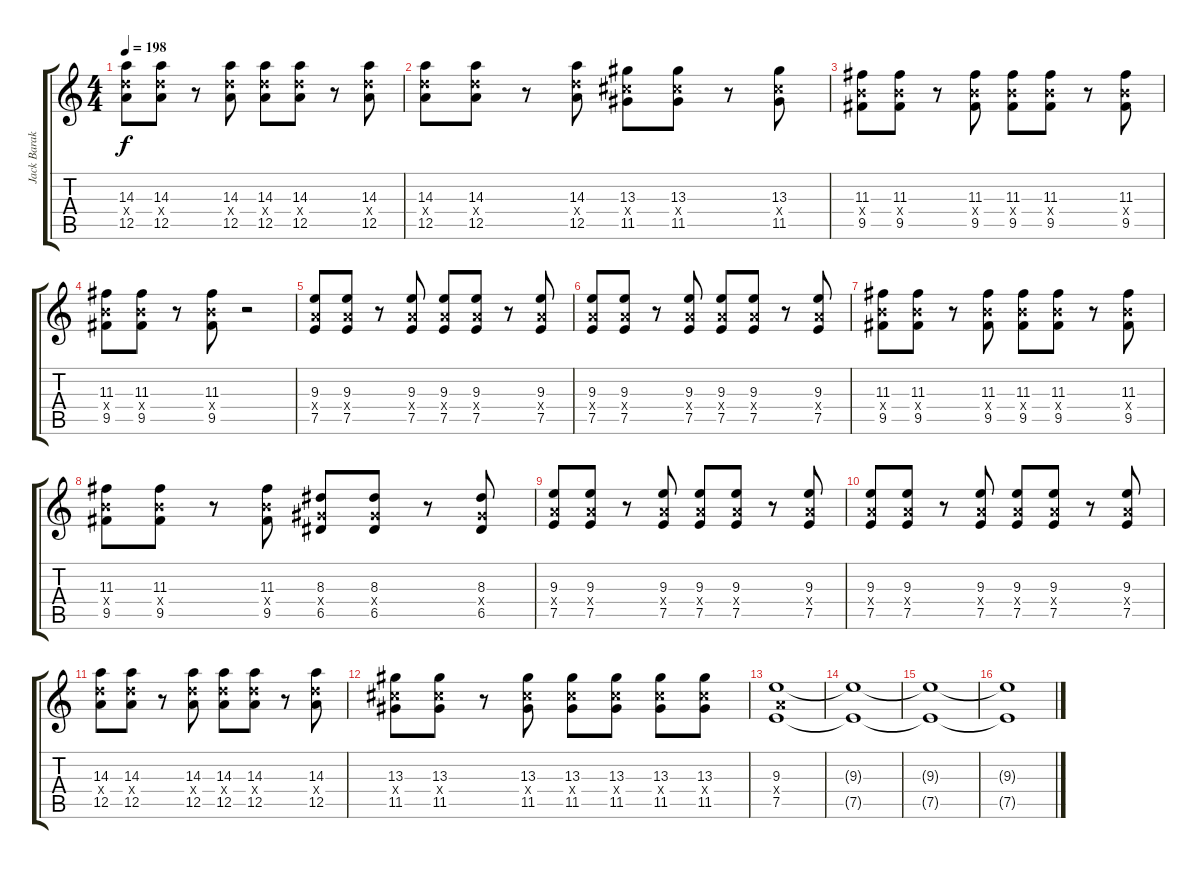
\track ("Jack Barakat (Lead  Guitar)" "Jack Barak") {instrument distortionguitar}
\staff {score tabs}
\tuning (E4 B3 G3 D3 A2 E2) {hide}
\ts (4 4)
\tempo 198
\clef g2
\ks c
(14.3 12.4{x} 12.5).8{dy f} (14.3 12.4{x} 12.5).8 r.8 (14.3 12.4{x} 12.5).8 (14.3 12.4{x} 12.5).8 (14.3 12.4{x} 12.5).8 r.8 (14.3 12.4{x} 12.5).8 |
(14.3 12.4{x} 12.5).8 (14.3 12.4{x} 12.5).8 r.8 (14.3 12.4{x} 12.5).8 (13.3 11.4{x} 11.5).8 (13.3 11.4{x} 11.5).8 r.8 (13.3 11.4{x} 11.5).8 |
(11.3 9.4{x} 9.5).8 (11.3 9.4{x} 9.5).8 r.8 (11.3 9.4{x} 9.5).8 (11.3 9.4{x} 9.5).8 (11.3 9.4{x} 9.5).8 r.8 (11.3 9.4{x} 9.5).8 |
(11.3 9.4{x} 9.5).8 (11.3 9.4{x} 9.5).8 r.8 (11.3 9.4{x} 9.5).8 r.2 |
(9.3 7.4{x} 7.5).8 (9.3 7.4{x} 7.5).8 r.8 (9.3 7.4{x} 7.5).8 (9.3 7.4{x} 7.5).8 (9.3 7.4{x} 7.5).8 r.8 (9.3 7.4{x} 7.5).8 |
(9.3 7.4{x} 7.5).8 (9.3 7.4{x} 7.5).8 r.8 (9.3 7.4{x} 7.5).8 (9.3 7.4{x} 7.5).8 (9.3 7.4{x} 7.5).8 r.8 (9.3 7.4{x} 7.5).8 |
(11.3 9.4{x} 9.5).8 (11.3 9.4{x} 9.5).8 r.8 (11.3 9.4{x} 9.5).8 (11.3 9.4{x} 9.5).8 (11.3 9.4{x} 9.5).8 r.8 (11.3 9.4{x} 9.5).8 |
(11.3 9.4{x} 9.5).8 (11.3 9.4{x} 9.5).8 r.8 (11.3 9.4{x} 9.5).8 (8.3 6.4{x} 6.5).8 (8.3 6.4{x} 6.5).8 r.8 (8.3 6.4{x} 6.5).8 |
(9.3 7.4{x} 7.5).8 (9.3 7.4{x} 7.5).8 r.8 (9.3 7.4{x} 7.5).8 (9.3 7.4{x} 7.5).8 (9.3 7.4{x} 7.5).8 r.8 (9.3 7.4{x} 7.5).8 |
(9.3 7.4{x} 7.5).8 (9.3 7.4{x} 7.5).8 r.8 (9.3 7.4{x} 7.5).8 (9.3 7.4{x} 7.5).8 (9.3 7.4{x} 7.5).8 r.8 (9.3 7.4{x} 7.5).8 |
(14.3 12.4{x} 12.5).8 (14.3 12.4{x} 12.5).8 r.8 (14.3 12.4{x} 12.5).8 (14.3 12.4{x} 12.5).8 (14.3 12.4{x} 12.5).8 r.8 (14.3 12.4{x} 12.5).8 |
(13.3 11.4{x} 11.5).8 (13.3 11.4{x} 11.5).8 r.8 (13.3 11.4{x} 11.5).8 (13.3 11.4{x} 11.5).8 (13.3 11.4{x} 11.5).8 (13.3 11.4{x} 11.5).8 (13.3 11.4{x} 11.5).8 |
(9.3 7.4{x} 7.5).1 |
(9.3{t} 7.5{t}).1 |
(9.3{t} 7.5{t}).1 |
(9.3{t} 7.5{t}).1
